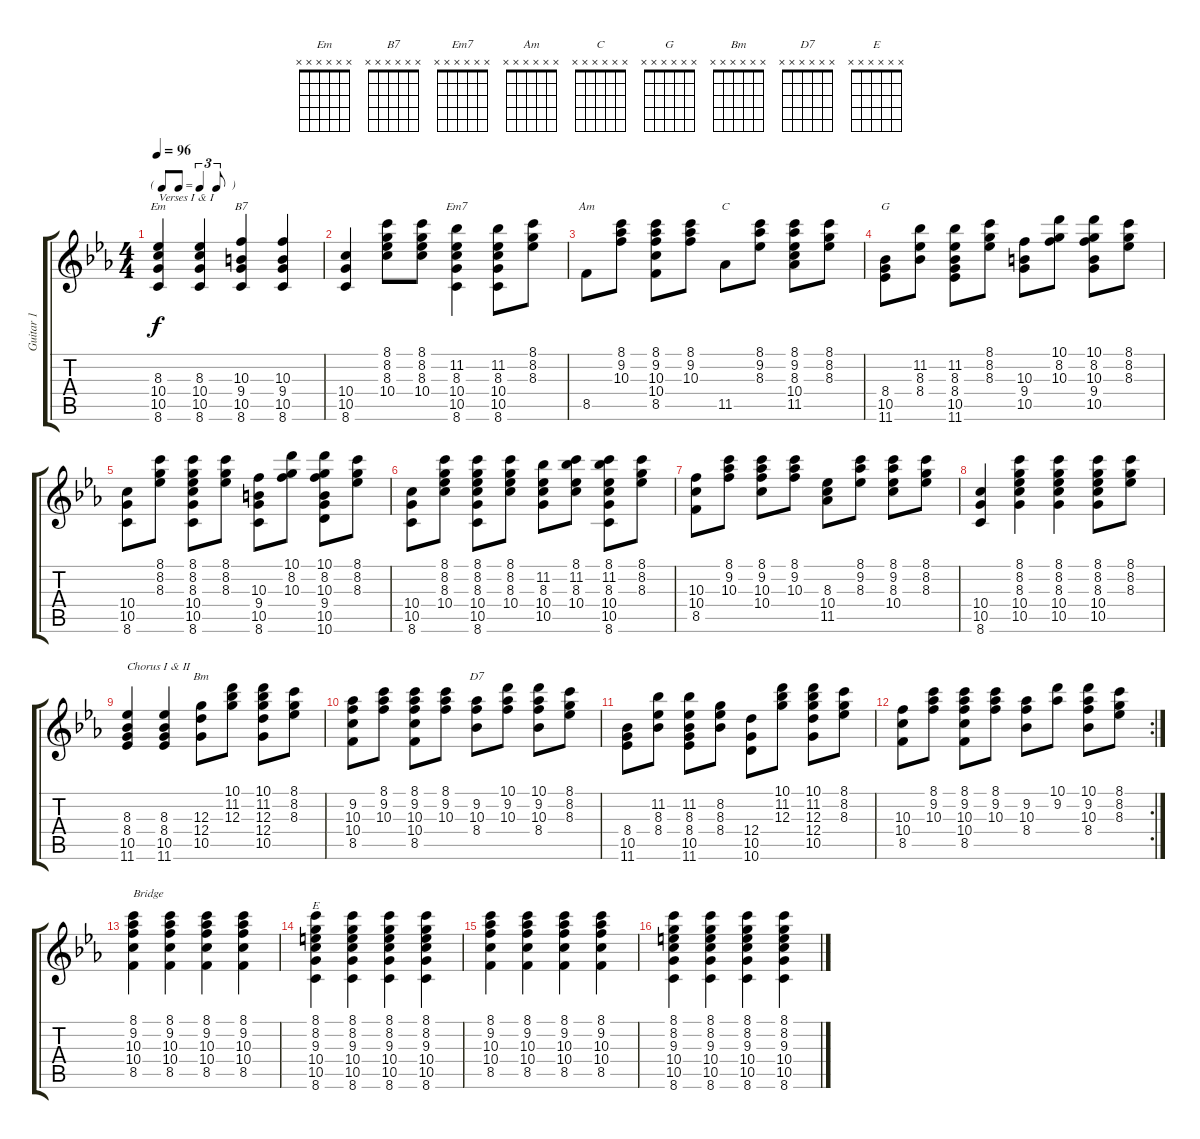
\track ("Guitar 1" "Guitar 1") {instrument acousticguitarsteel}
\staff {score tabs}
\tuning (E4 B3 G3 D3 A2 E2) {hide}
\chord ("Em" x x x x x x) {firstfret 0}
\chord ("B7" x x x x x x) {firstfret 0}
\chord ("Em7" x x x x x x) {firstfret 0}
\chord ("Am" x x x x x x) {firstfret 0}
\chord ("C" x x x x x x) {firstfret 0}
\chord ("G" x x x x x x) {firstfret 0}
\chord ("Bm" x x x x x x) {firstfret 0}
\chord ("D7" x x x x x x) {firstfret 0}
\chord ("E" x x x x x x) {firstfret 0}
\ts (4 4)
\tf triplet8th
\tempo 96
\clef g2
\ks cminor
(8.3 10.4 10.5 8.6).4{ch "Em" txt "Verses I & I" dy f instrument acousticguitarsteel} (8.3 10.4 10.5 8.6).4 (10.3 9.4 10.5 8.6).4{ch "B7"} (10.3 9.4 10.5 8.6).4 |
(10.4 10.5 8.6).4 (8.1 8.2 8.3 10.4).8 (8.1 8.2 8.3 10.4).8 (11.2 8.3 10.4 10.5 8.6).4{ch "Em7"} (11.2 8.3 10.4 10.5 8.6).8 (8.1 8.2 8.3).8 |
8.5.8{ch "Am"} (8.1 9.2 10.3).8 (8.1 9.2 10.3 10.4 8.5).8 (8.1 9.2 10.3).8 11.5.8{ch "C"} (8.1 9.2 8.3).8 (8.1 9.2 8.3 10.4 11.5).8 (8.1 8.2 8.3).8 |
(8.4 10.5 11.6).8{ch "G"} (11.2 8.3 8.4).8 (11.2 8.3 8.4 10.5 11.6).8 (8.1 8.2 8.3).8 (10.3 9.4 10.5).8 (10.1 8.2 10.3).8 (10.1 8.2 10.3 9.4 10.5).8 (8.1 8.2 8.3).8 |
(10.4 10.5 8.6).8 (8.1 8.2 8.3).8 (8.1 8.2 8.3 10.4 10.5 8.6).8 (8.1 8.2 8.3).8 (10.3 9.4 10.5 8.6).8 (10.1 8.2 10.3).8 (10.1 8.2 10.3 9.4 10.5 10.6).8 (8.1 8.2 8.3).8 |
(10.4 10.5 8.6).8 (8.1 8.2 8.3 10.4).8 (8.1 8.2 8.3 10.4 10.5 8.6).8 (8.1 8.2 8.3 10.4).8 (11.2 8.3 10.4 10.5).8 (8.1 11.2 8.3 10.4).8 (8.1 11.2 8.3 10.4 10.5 8.6).8 (8.1 8.2 8.3).8 |
(10.3 10.4 8.5).8 (8.1 9.2 10.3).8 (8.1 9.2 10.3 10.4).8 (8.1 9.2 10.3).8 (8.3 10.4 11.5).8 (8.1 9.2 8.3).8 (8.1 9.2 8.3 10.4).8 (8.1 8.2 8.3).8 |
(10.4 10.5 8.6).4 (8.1 8.2 8.3 10.4 10.5).4 (8.1 8.2 8.3 10.4 10.5).4 (8.1 8.2 8.3 10.4 10.5).8 (8.1 8.2 8.3).8 |
(8.3 8.4 10.5 11.6).4{txt "Chorus I & II"} (8.3 8.4 10.5 11.6).4 (12.3 12.4 10.5).8{ch "Bm"} (10.1 11.2 12.3).8 (10.1 11.2 12.3 12.4 10.5).8 (8.1 8.2 8.3).8 |
(9.2 10.3 10.4 8.5).8 (8.1 9.2 10.3).8 (8.1 9.2 10.3 10.4 8.5).8 (8.1 9.2 10.3).8 (9.2 10.3 8.4).8{ch "D7"} (10.1 9.2 10.3).8 (10.1 9.2 10.3 8.4).8 (8.1 8.2 8.3).8 |
(8.4 10.5 11.6).8 (11.2 8.3 8.4).8 (11.2 8.3 8.4 10.5 11.6).8 (8.2 8.3 8.4).8 (12.4 10.5 10.6).8 (10.1 11.2 12.3).8 (10.1 11.2 12.3 12.4 10.5).8 (8.1 8.2 8.3).8 |
\rc 2
(10.3 10.4 8.5).8 (8.1 9.2 10.3).8 (8.1 9.2 10.3 10.4 8.5).8 (8.1 9.2 10.3).8 (9.2 10.3 8.4).8 (10.1 9.2).8 (10.1 9.2 10.3 8.4).8 (8.1 8.2 8.3).8 |
(8.1 9.2 10.3 10.4 8.5).4{txt "Bridge"} (8.1 9.2 10.3 10.4 8.5).4 (8.1 9.2 10.3 10.4 8.5).4 (8.1 9.2 10.3 10.4 8.5).4 |
(8.1 8.2 9.3 10.4 10.5 8.6).4{ch "E"} (8.1 8.2 9.3 10.4 10.5 8.6).4 (8.1 8.2 9.3 10.4 10.5 8.6).4 (8.1 8.2 9.3 10.4 10.5 8.6).4 |
(8.1 9.2 10.3 10.4 8.5).4 (8.1 9.2 10.3 10.4 8.5).4 (8.1 9.2 10.3 10.4 8.5).4 (8.1 9.2 10.3 10.4 8.5).4 |
(8.1 8.2 9.3 10.4 10.5 8.6).4 (8.1 8.2 9.3 10.4 10.5 8.6).4 (8.1 8.2 9.3 10.4 10.5 8.6).4 (8.1 8.2 9.3 10.4 10.5 8.6).4
